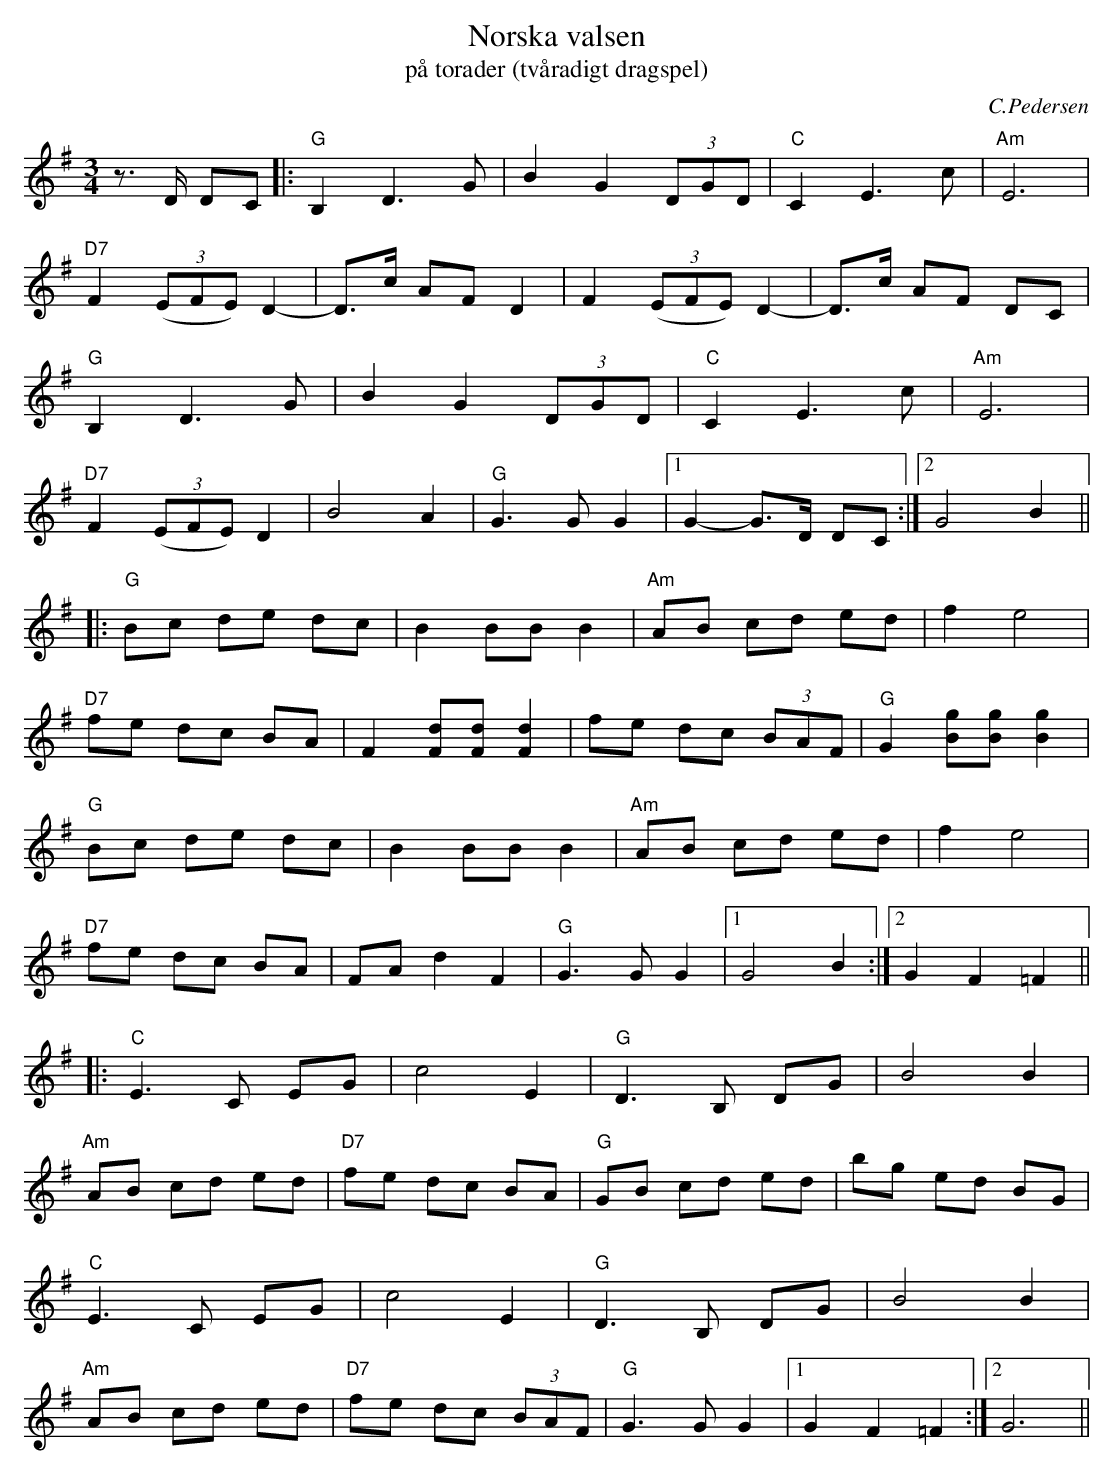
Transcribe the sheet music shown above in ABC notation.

X:1
T:Norska valsen
T:på torader (tvåradigt dragspel)
C:C.Pedersen
M:3/4
L:1/8
K:G
z>D DC|:"G"B,2D3G|B2G2(3DGD | "C"C2E3c | "Am"E6 |
"D7"F2((3EFE)D2- | D>c AF D2 | F2((3EFE)D2- | D>c AF DC |
"G"B,2D3G|B2G2(3DGD | "C"C2E3c | "Am"E6 |
"D7"F2((3EFE)D2 | B4A2 | "G"G3GG2 |1 G2-G>D DC:|2 G4B2||
|: "G"Bc de dc | B2BBB2 | "Am"AB cd ed | f2e4 |
"D7"fe dc BA | F2[Fd][Fd][F2d2] | fe dc (3BAF | "G"G2[Bg][Bg][B2g2] |
"G" Bc de dc | B2 BB B2 | "Am"AB cd ed | f2e4 |
"D7"fe dc BA | FAd2F2 | "G"G3GG2 |1 G4B2:|2 G2F2=F2 ||
|:"C"E3C EG | c4E2 | "G"D3B, DG | B4B2 |
"Am"AB cd ed | "D7"fe dc BA | "G"GB cd ed | bg ed BG |
"C"E3C EG | c4E2 | "G"D3B, DG | B4B2 |
"Am"AB cd ed | "D7"fe dc (3BAF |"G"G3GG2 |1 G2F2=F2:|2G6||
